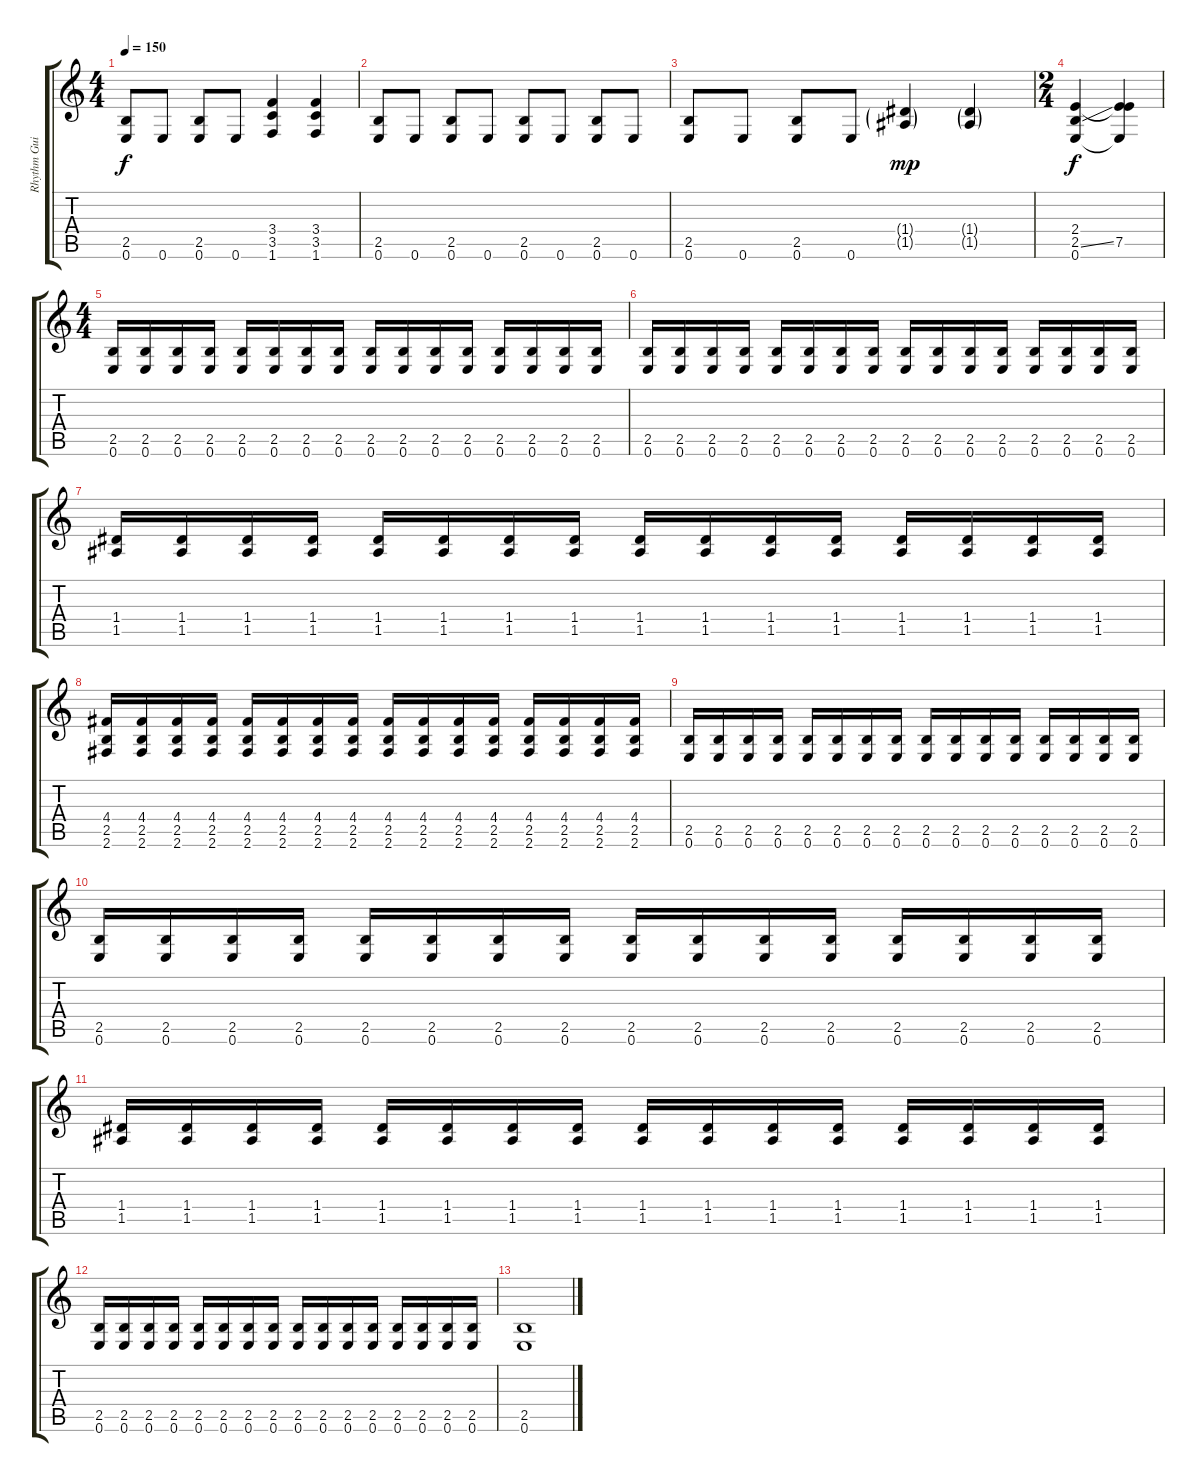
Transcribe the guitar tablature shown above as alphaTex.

\track ("Rhythm Guitar" "Rhythm Gui") {instrument distortionguitar}
\staff {score tabs}
\tuning (E4 B3 G3 D3 A2 E2) {hide}
\ts (4 4)
\tempo 150
\clef g2
\ks c
(2.5 0.6).8{dy f} 0.6.8 (2.5 0.6).8 0.6.8 (3.4 3.5 1.6).4 (3.4 3.5 1.6).4 |
(2.5 0.6).8 0.6.8 (2.5 0.6).8 0.6.8 (2.5 0.6).8 0.6.8 (2.5 0.6).8 0.6.8 |
(2.5 0.6).8 0.6.8 (2.5 0.6).8 0.6.8 (1.4{g} 1.5{g}).4{dy mp} (1.4{g} 1.5{g}).4 |
\ts (2 4)
(2.4 2.5{ss} 0.6).4{dy f} (2.4{t} 7.5 0.6{t}).4 |
\ts (4 4)
(2.5 0.6).16 (2.5 0.6).16 (2.5 0.6).16 (2.5 0.6).16 (2.5 0.6).16 (2.5 0.6).16 (2.5 0.6).16 (2.5 0.6).16 (2.5 0.6).16 (2.5 0.6).16 (2.5 0.6).16 (2.5 0.6).16 (2.5 0.6).16 (2.5 0.6).16 (2.5 0.6).16 (2.5 0.6).16 |
(2.5 0.6).16 (2.5 0.6).16 (2.5 0.6).16 (2.5 0.6).16 (2.5 0.6).16 (2.5 0.6).16 (2.5 0.6).16 (2.5 0.6).16 (2.5 0.6).16 (2.5 0.6).16 (2.5 0.6).16 (2.5 0.6).16 (2.5 0.6).16 (2.5 0.6).16 (2.5 0.6).16 (2.5 0.6).16 |
(1.4 1.5).16 (1.4 1.5).16 (1.4 1.5).16 (1.4 1.5).16 (1.4 1.5).16 (1.4 1.5).16 (1.4 1.5).16 (1.4 1.5).16 (1.4 1.5).16 (1.4 1.5).16 (1.4 1.5).16 (1.4 1.5).16 (1.4 1.5).16 (1.4 1.5).16 (1.4 1.5).16 (1.4 1.5).16 |
(4.4 2.5 2.6).16 (4.4 2.5 2.6).16 (4.4 2.5 2.6).16 (4.4 2.5 2.6).16 (4.4 2.5 2.6).16 (4.4 2.5 2.6).16 (4.4 2.5 2.6).16 (4.4 2.5 2.6).16 (4.4 2.5 2.6).16 (4.4 2.5 2.6).16 (4.4 2.5 2.6).16 (4.4 2.5 2.6).16 (4.4 2.5 2.6).16 (4.4 2.5 2.6).16 (4.4 2.5 2.6).16 (4.4 2.5 2.6).16 |
(2.5 0.6).16 (2.5 0.6).16 (2.5 0.6).16 (2.5 0.6).16 (2.5 0.6).16 (2.5 0.6).16 (2.5 0.6).16 (2.5 0.6).16 (2.5 0.6).16 (2.5 0.6).16 (2.5 0.6).16 (2.5 0.6).16 (2.5 0.6).16 (2.5 0.6).16 (2.5 0.6).16 (2.5 0.6).16 |
(2.5 0.6).16 (2.5 0.6).16 (2.5 0.6).16 (2.5 0.6).16 (2.5 0.6).16 (2.5 0.6).16 (2.5 0.6).16 (2.5 0.6).16 (2.5 0.6).16 (2.5 0.6).16 (2.5 0.6).16 (2.5 0.6).16 (2.5 0.6).16 (2.5 0.6).16 (2.5 0.6).16 (2.5 0.6).16 |
(1.4 1.5).16 (1.4 1.5).16 (1.4 1.5).16 (1.4 1.5).16 (1.4 1.5).16 (1.4 1.5).16 (1.4 1.5).16 (1.4 1.5).16 (1.4 1.5).16 (1.4 1.5).16 (1.4 1.5).16 (1.4 1.5).16 (1.4 1.5).16 (1.4 1.5).16 (1.4 1.5).16 (1.4 1.5).16 |
(2.5 0.6).16 (2.5 0.6).16 (2.5 0.6).16 (2.5 0.6).16 (2.5 0.6).16 (2.5 0.6).16 (2.5 0.6).16 (2.5 0.6).16 (2.5 0.6).16 (2.5 0.6).16 (2.5 0.6).16 (2.5 0.6).16 (2.5 0.6).16 (2.5 0.6).16 (2.5 0.6).16 (2.5 0.6).16 |
(2.5 0.6).1
